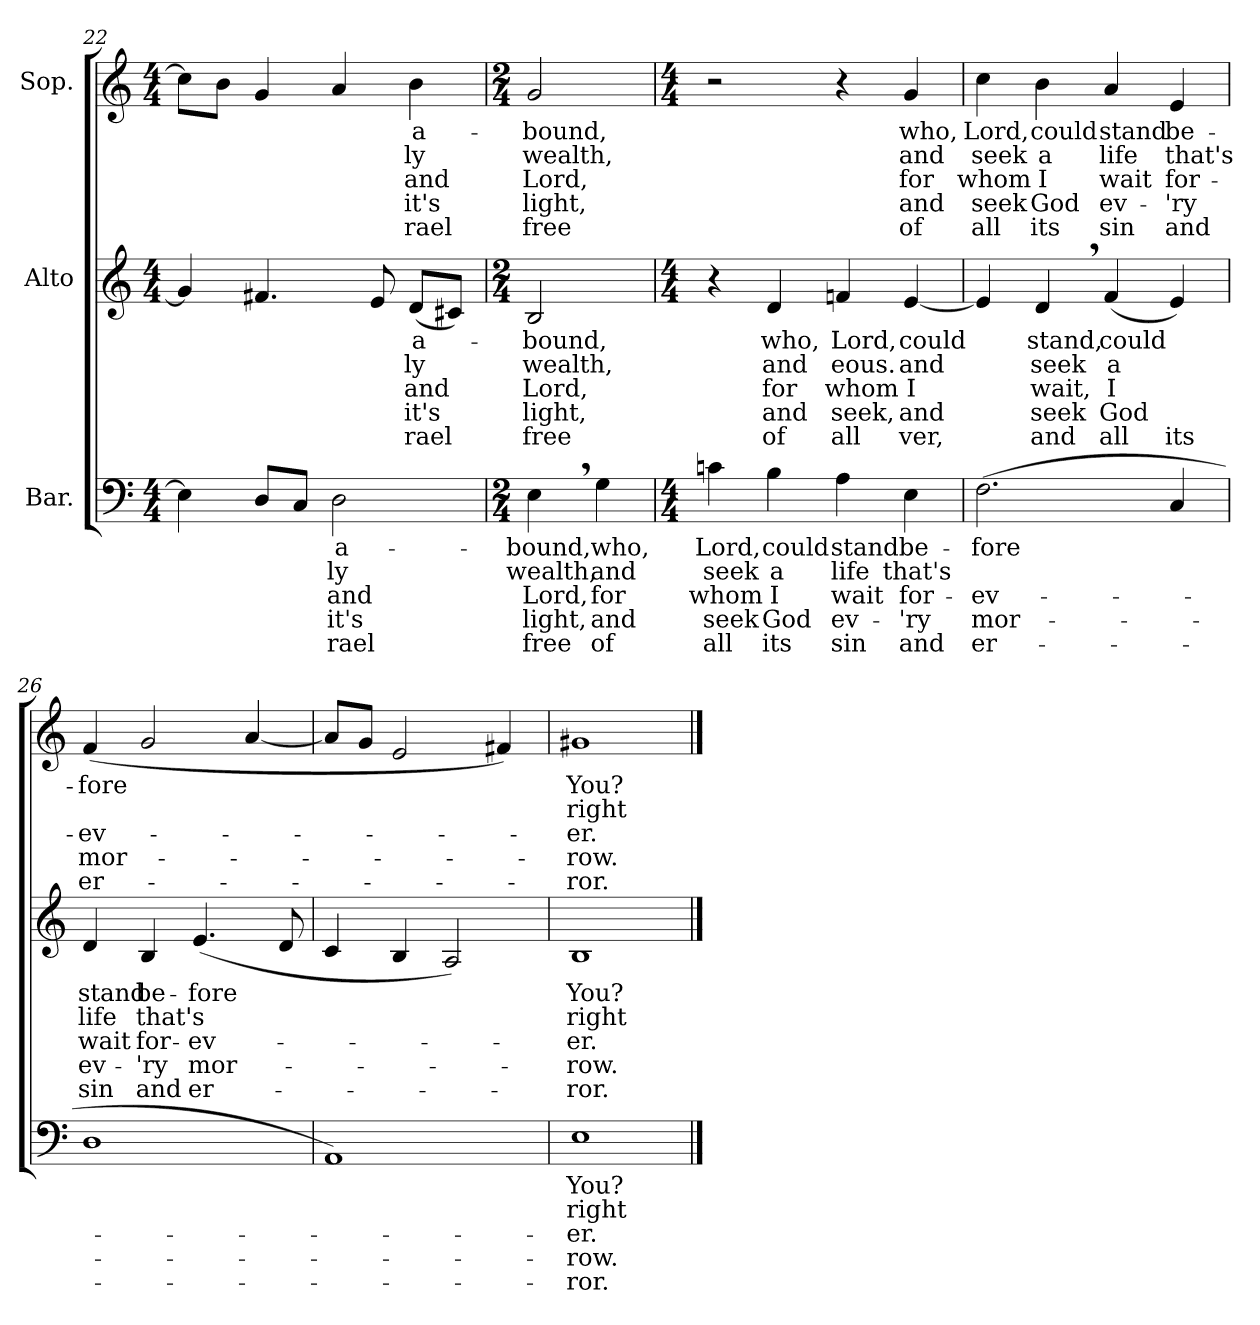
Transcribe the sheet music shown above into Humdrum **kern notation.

**kern	**text	**text	**text	**text	**text	**kern	**text	**text	**text	**text	**text	**kern	**text	**text	**text	**text	**text
*part3	*part3	*part3	*part3	*part3	*part3	*part2	*part2	*part2	*part2	*part2	*part2	*part1	*part1	*part1	*part1	*part1	*part1
*staff3	*staff3	*staff3	*staff3	*staff3	*staff3	*staff2	*staff2	*staff2	*staff2	*staff2	*staff2	*staff1	*staff1	*staff1	*staff1	*staff1	*staff1
*I"Bar.	*	*	*	*	*	*I"Alto	*	*	*	*	*	*I"Sop.	*	*	*	*	*
*clefF4	*	*	*	*	*	*clefG2	*	*	*	*	*	*clefG2	*	*	*	*	*
*k[]	*	*	*	*	*	*k[]	*	*	*	*	*	*k[]	*	*	*	*	*
*C:	*	*	*	*	*	*C:	*	*	*	*	*	*C:	*	*	*	*	*
*M4/4	*	*	*	*	*	*M4/4	*	*	*	*	*	*M4/4	*	*	*	*	*
=22	=22	=22	=22	=22	=22	=22	=22	=22	=22	=22	=22	=22	=22	=22	=22	=22	=22
4E\]	.	.	.	.	.	4g/]	.	.	.	.	.	8cc\L]	.	.	.	.	.
.	.	.	.	.	.	.	.	.	.	.	.	8b\J	.	.	.	.	.
8D/L	.	.	.	.	.	4.f#X/	.	.	.	.	.	4g/	.	.	.	.	.
8C/J	.	.	.	.	.	.	.	.	.	.	.	.	.	.	.	.	.
!	!LO:LY:b	!LO:LY:b	!LO:LY:b	!LO:LY:b	!LO:LY:b	!	!	!	!	!	!	!	!	!	!	!	!
2D\	a-	-ly	and	-it's	-rael	.	.	.	.	.	.	4a/	.	.	.	.	.
.	.	.	.	.	.	8e/	.	.	.	.	.	.	.	.	.	.	.
!	!	!	!	!	!	!	!LO:LY:b	!LO:LY:b	!LO:LY:b	!LO:LY:b	!LO:LY:b	!	!	!	!	!	!
!	!	!	!	!	!	!	!	!	!	!	!	!	!LO:LY:b	!LO:LY:b	!LO:LY:b	!LO:LY:b	!LO:LY:b
.	.	.	.	.	.	(<8d/L	a-	-ly	and	-it's	-rael	4b\	a-	-ly	and	-it's	-rael
.	.	.	.	.	.	8c#X/J)	.	.	.	.	.	.	.	.	.	.	.
=23	=23	=23	=23	=23	=23	=23	=23	=23	=23	=23	=23	=23	=23	=23	=23	=23	=23
*M2/4	*	*	*	*	*	*M2/4	*	*	*	*	*	*M2/4	*	*	*	*	*
!	!LO:LY:b	!LO:LY:b	!LO:LY:b	!LO:LY:b	!LO:LY:b	!	!	!	!	!	!	!	!	!	!	!	!
!	!	!	!	!	!	!	!LO:LY:b	!LO:LY:b	!LO:LY:b	!LO:LY:b	!LO:LY:b	!	!	!	!	!	!
!	!	!	!	!	!	!	!	!	!	!	!	!	!LO:LY:b	!LO:LY:b	!LO:LY:b	!LO:LY:b	!LO:LY:b
4E,>\	-bound,	wealth,	Lord,	light,	free	2B/	-bound,	wealth,	Lord,	light,	free	2g/	-bound,	wealth,	Lord,	light,	free
!	!LO:LY:b	!LO:LY:b	!LO:LY:b	!LO:LY:b	!LO:LY:b	!	!	!	!	!	!	!	!	!	!	!	!
4G\	who,	and	for	and	of	.	.	.	.	.	.	.	.	.	.	.	.
!!LO:LB:g=z
=24	=24	=24	=24	=24	=24	=24	=24	=24	=24	=24	=24	=24	=24	=24	=24	=24	=24
*M4/4	*	*	*	*	*	*M4/4	*	*	*	*	*	*M4/4	*	*	*	*	*
!	!LO:LY:b	!LO:LY:b	!LO:LY:b	!LO:LY:b	!LO:LY:b	!	!	!	!	!	!	!	!	!	!	!	!
4cn\	Lord,	seek	whom	seek	all	4r	.	.	.	.	.	2r	.	.	.	.	.
!	!LO:LY:b	!LO:LY:b	!LO:LY:b	!LO:LY:b	!LO:LY:b	!	!	!	!	!	!	!	!	!	!	!	!
!	!	!	!	!	!	!	!LO:LY:b	!LO:LY:b	!LO:LY:b	!LO:LY:b	!LO:LY:b	!	!	!	!	!	!
4B\	could	a	I	God	its	4d/	who,	and	for	and	of	.	.	.	.	.	.
!	!LO:LY:b	!LO:LY:b	!LO:LY:b	!LO:LY:b	!LO:LY:b	!	!	!	!	!	!	!	!	!	!	!	!
!	!	!	!	!	!	!	!LO:LY:b	!LO:LY:b	!LO:LY:b	!LO:LY:b	!LO:LY:b	!	!	!	!	!	!
4A\	stand	life	wait	ev-	sin	4fn/	Lord,	eous.	whom	seek,	all	4r	.	.	.	.	.
!	!LO:LY:b	!LO:LY:b	!LO:LY:b	!LO:LY:b	!LO:LY:b	!	!	!	!	!	!	!	!	!	!	!	!
!	!	!	!	!	!	!	!LO:LY:b	!LO:LY:b	!LO:LY:b	!LO:LY:b	!LO:LY:b	!	!	!	!	!	!
!	!	!	!	!	!	!	!	!	!	!	!	!	!LO:LY:b	!LO:LY:b	!LO:LY:b	!LO:LY:b	!LO:LY:b
4E\	be-	that's	for-	-'ry	and	[4e/	could	and	I	and	ver,	4g/	who,	and	for	and	of
=25	=25	=25	=25	=25	=25	=25	=25	=25	=25	=25	=25	=25	=25	=25	=25	=25	=25
!	!LO:LY:b	!	!LO:LY:b	!LO:LY:b	!LO:LY:b	!	!	!	!	!	!	!	!	!	!	!	!
!	!	!	!	!	!	!	!	!	!	!	!	!	!LO:LY:b	!LO:LY:b	!LO:LY:b	!LO:LY:b	!LO:LY:b
(>2.F\	-fore	.	-ev-	mor-	er-	4e/]	.	.	.	.	.	4cc\	Lord,	seek	whom	seek	all
!	!	!	!	!	!	!	!LO:LY:b	!LO:LY:b	!LO:LY:b	!LO:LY:b	!LO:LY:b	!	!	!	!	!	!
!	!	!	!	!	!	!	!	!	!	!	!	!	!LO:LY:b	!LO:LY:b	!LO:LY:b	!LO:LY:b	!LO:LY:b
.	.	.	.	.	.	4d,>/	stand,	seek	wait,	seek	and	4b\	could	a	I	God	its
!	!	!	!	!	!	!	!LO:LY:b	!LO:LY:b	!LO:LY:b	!LO:LY:b	!LO:LY:b	!	!	!	!	!	!
!	!	!	!	!	!	!	!	!	!	!	!	!	!LO:LY:b	!LO:LY:b	!LO:LY:b	!LO:LY:b	!LO:LY:b
.	.	.	.	.	.	(<4f/	could	a	I	God	all	4a/	stand	life	wait	ev-	sin
!	!	!	!	!	!	!	!	!	!	!	!LO:LY:b	!	!	!	!	!	!
!	!	!	!	!	!	!	!	!	!	!	!	!	!LO:LY:b	!LO:LY:b	!LO:LY:b	!LO:LY:b	!LO:LY:b
4C/	.	.	.	.	.	4e/)	.	.	.	.	its	4e/	be-	that's	for-	-'ry	and
=26	=26	=26	=26	=26	=26	=26	=26	=26	=26	=26	=26	=26	=26	=26	=26	=26	=26
!	!	!	!	!	!	!	!LO:LY:b	!LO:LY:b	!LO:LY:b	!LO:LY:b	!LO:LY:b	!	!	!	!	!	!
!	!	!	!	!	!	!	!	!	!	!	!	!	!LO:LY:b	!	!LO:LY:b	!LO:LY:b	!LO:LY:b
1D	.	.	.	.	.	4d/	stand	life	wait	ev-	sin	(<4f/	-fore	.	-ev-	mor-	er-
!	!	!	!	!	!	!	!LO:LY:b	!LO:LY:b	!LO:LY:b	!LO:LY:b	!LO:LY:b	!	!	!	!	!	!
.	.	.	.	.	.	4B/	be-	that's	for-	-'ry	and	2g/	.	.	.	.	.
!	!	!	!	!	!	!	!LO:LY:b	!	!LO:LY:b	!LO:LY:b	!LO:LY:b	!	!	!	!	!	!
.	.	.	.	.	.	(<4.e/	-fore	.	-ev-	mor-	er-	.	.	.	.	.	.
.	.	.	.	.	.	.	.	.	.	.	.	[4a/	.	.	.	.	.
.	.	.	.	.	.	8d/	.	.	.	.	.	.	.	.	.	.	.
=27	=27	=27	=27	=27	=27	=27	=27	=27	=27	=27	=27	=27	=27	=27	=27	=27	=27
1AA)	.	.	.	.	.	4c/	.	.	.	.	.	8a/L]	.	.	.	.	.
.	.	.	.	.	.	.	.	.	.	.	.	8g/J	.	.	.	.	.
.	.	.	.	.	.	4B/	.	.	.	.	.	2e/	.	.	.	.	.
.	.	.	.	.	.	2A/)	.	.	.	.	.	.	.	.	.	.	.
.	.	.	.	.	.	.	.	.	.	.	.	4f#X/)	.	.	.	.	.
=28	=28	=28	=28	=28	=28	=28	=28	=28	=28	=28	=28	=28	=28	=28	=28	=28	=28
!	!LO:LY:b	!LO:LY:b	!LO:LY:b	!LO:LY:b	!LO:LY:b	!	!	!	!	!	!	!	!	!	!	!	!
!	!	!	!	!	!	!	!LO:LY:b	!LO:LY:b	!LO:LY:b	!LO:LY:b	!LO:LY:b	!	!	!	!	!	!
!	!	!	!	!	!	!	!	!	!	!	!	!	!LO:LY:b	!LO:LY:b	!LO:LY:b	!LO:LY:b	!LO:LY:b
1E	You?	right-	-er.	-row.	-ror.	1B	You?	right-	-er.	-row.	-ror.	1g#X	You?	right-	-er.	-row.	-ror.
==	==	==	==	==	==	==	==	==	==	==	==	==	==	==	==	==	==
*-	*-	*-	*-	*-	*-	*-	*-	*-	*-	*-	*-	*-	*-	*-	*-	*-	*-
